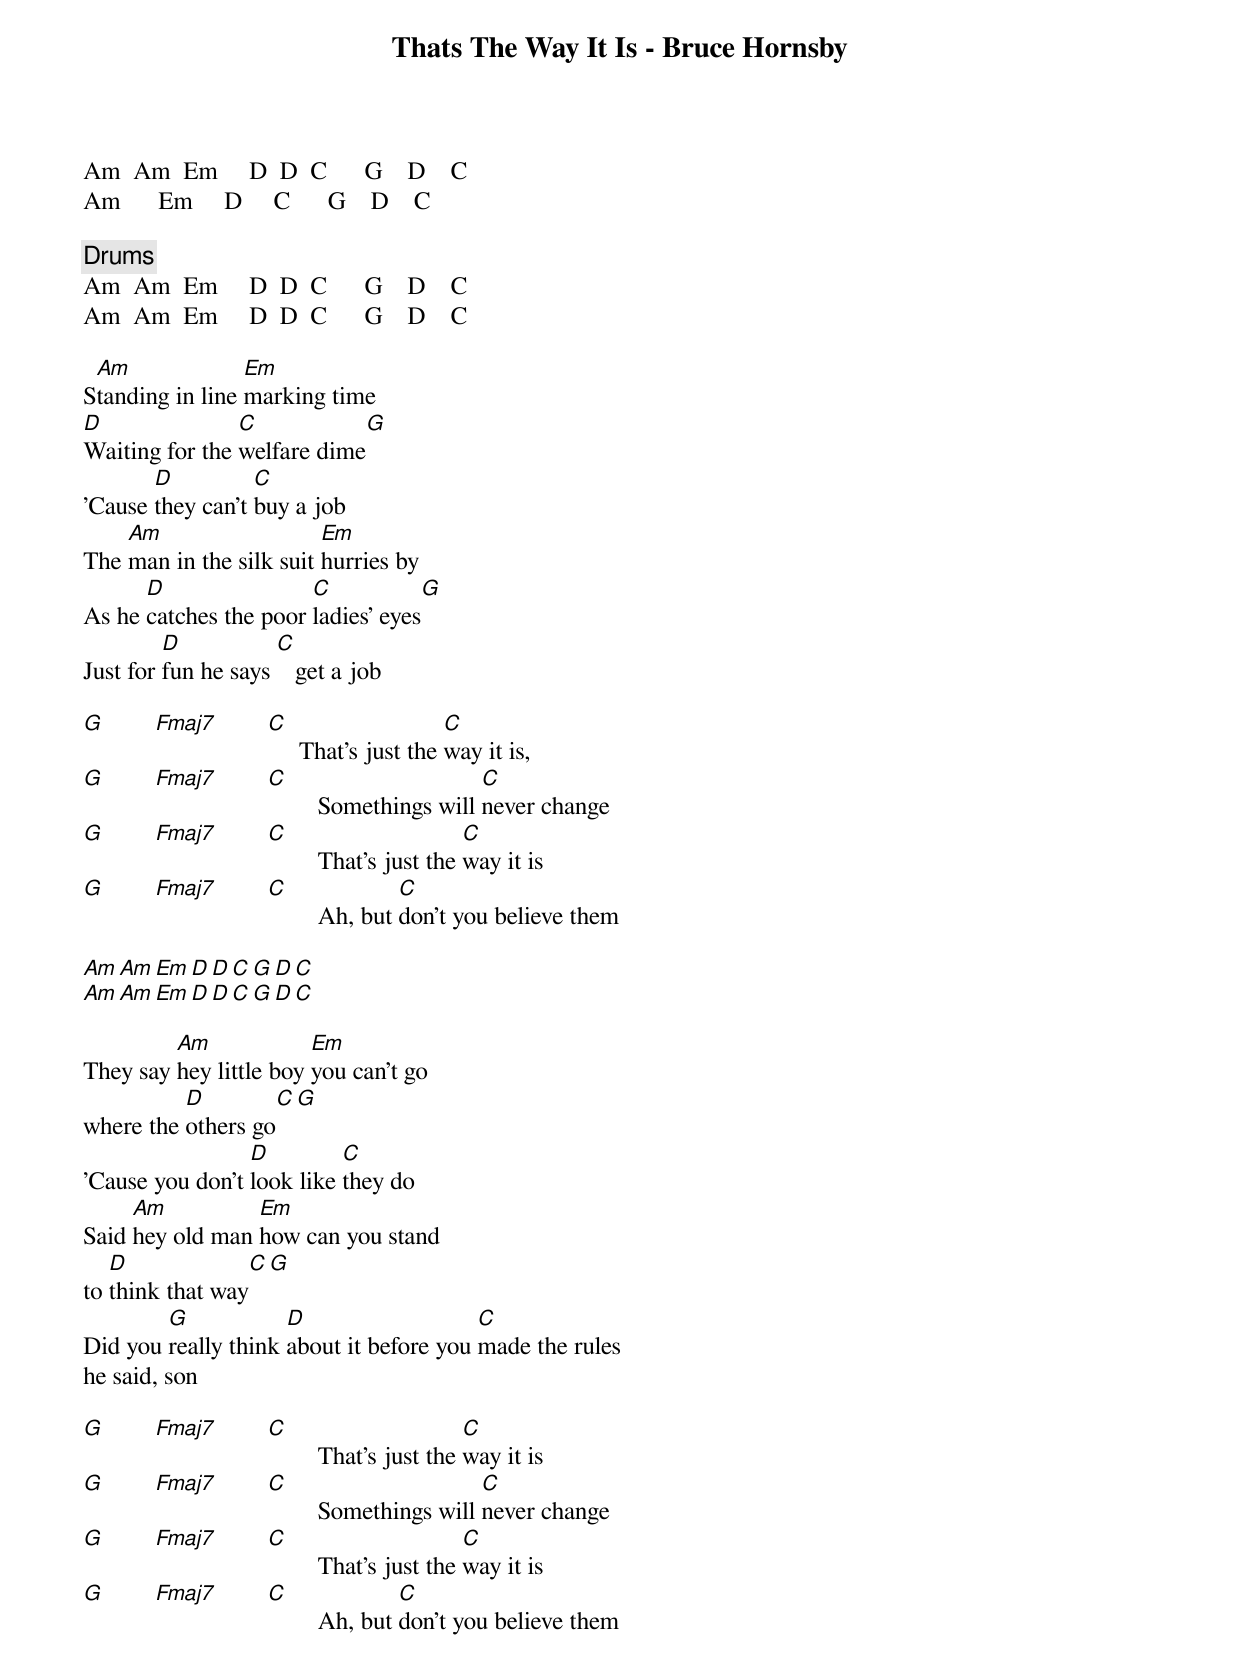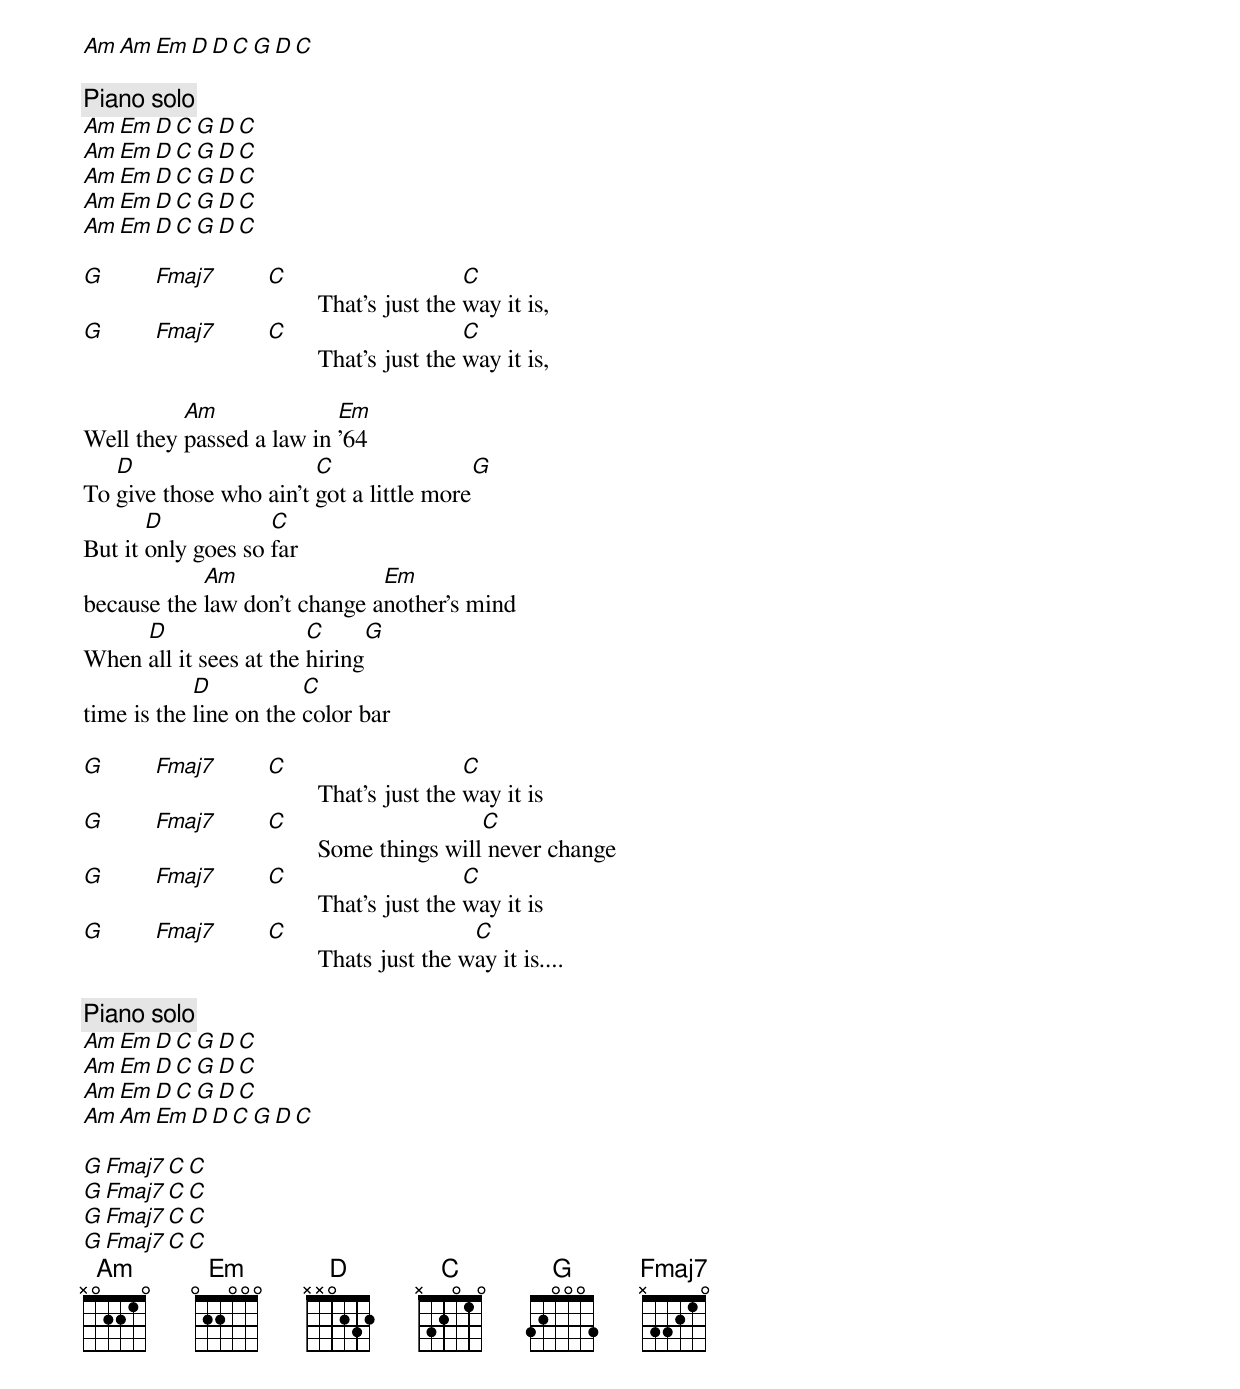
Thats The Way It Is - Bruce Hornsby

Am  Am  Em     D  D  C      G    D    C
Am      Em     D     C      G    D    C

[Drums]
Am  Am  Em     D  D  C      G    D    C
Am  Am  Em     D  D  C      G    D    C

 Am              Em
Standing in line marking time
D               C             G
Waiting for the welfare dime
       D          C
'Cause they can't buy a job
    Am                   Em
The man in the silk suit hurries by
      D                C             G
As he catches the poor ladies' eyes
         D           C
Just for fun he says    get a job

G       Fmaj7   C                    C
                     That's just the way it is,
G       Fmaj7   C                       C
                        Somethings will never change
G       Fmaj7   C                       C
                        That's just the way it is
G       Fmaj7   C               C
                        Ah, but don't you believe them

Am  Am  Em     D  D  C      G    D    C
Am  Am  Em     D  D  C      G    D    C

         Am             Em
They say hey little boy you can't go
          D            C       G
where the others go
                 D         C
'Cause you don't look like they do
     Am          Em
Said hey old man how can you stand
   D             C        G
to think that way
        G            D                   C
Did you really think about it before you made the rules
he said, son

G       Fmaj7   C                       C
                        That's just the way it is
G       Fmaj7   C                       C
                        Somethings will never change
G       Fmaj7   C                       C
                        That's just the way it is
G       Fmaj7   C               C
                        Ah, but don't you believe them

Am  Am  Em     D  D  C      G    D    C

[Piano solo]
Am      Em     D     C      G    D    C
Am      Em     D     C      G    D    C
Am      Em     D     C      G    D    C
Am      Em     D     C      G    D    C
Am      Em     D     C      G    D    C

G       Fmaj7   C                       C
                        That's just the way it is,
G       Fmaj7   C                       C
                        That's just the way it is,

          Am              Em
Well they passed a law in '64
   D                    C                 G
To give those who ain't got a little more
       D            C
But it only goes so far
            Am                Em
because the law don't change another's mind
     D                  C        G
When all it sees at the hiring
            D           C
time is the line on the color bar

G       Fmaj7   C                       C
                        That's just the way it is
G       Fmaj7   C                       C
                        Some things will never change
G       Fmaj7   C                       C
                        That's just the way it is
G       Fmaj7   C                       C
                        Thats just the way it is....

[Piano solo]
Am      Em     D     C      G    D    C
Am      Em     D     C      G    D    C
Am      Em     D     C      G    D    C
Am  Am  Em     D  D  C      G    D    C

G       Fmaj7       C        C
G       Fmaj7       C        C
G       Fmaj7       C        C
G       Fmaj7       C        C
